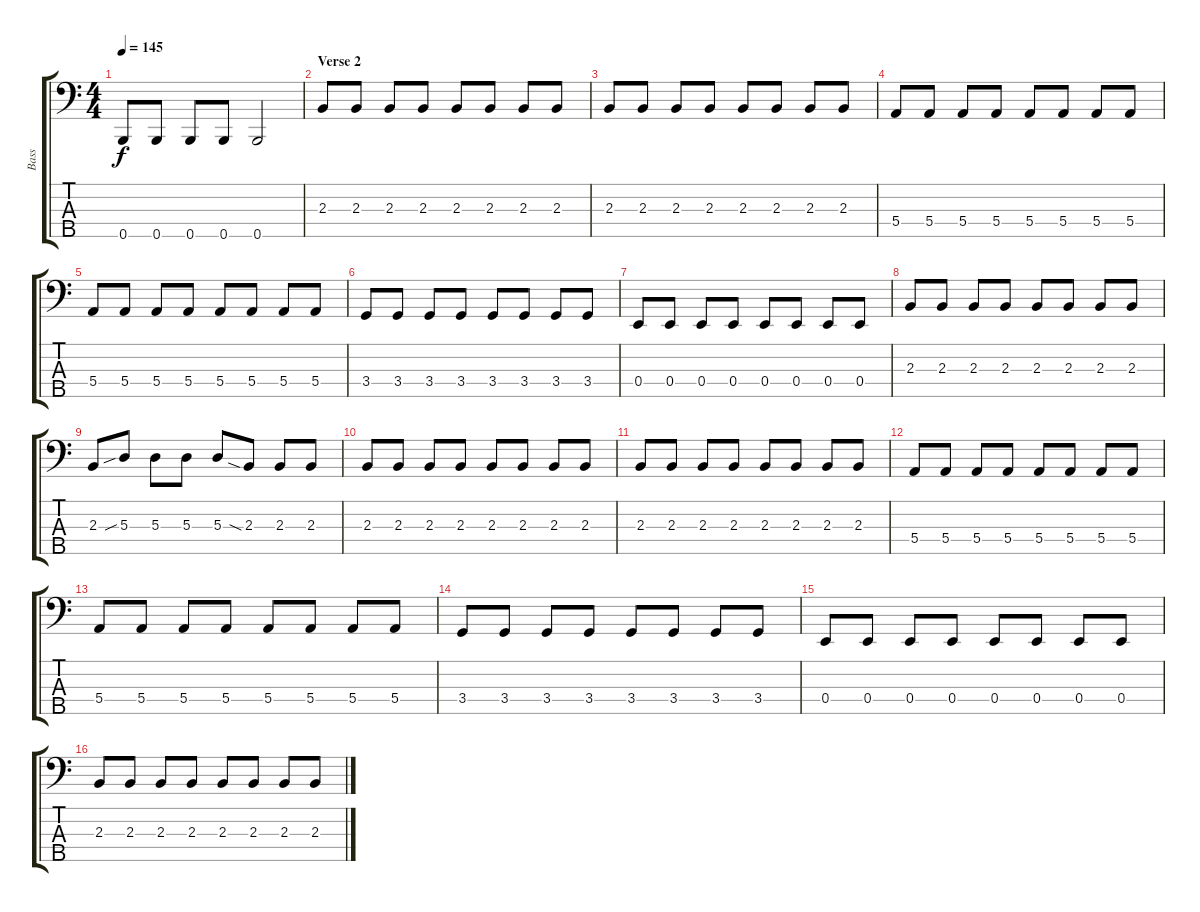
\track ("Bass" "Bass") {instrument electricbassfinger}
\staff {score tabs}
\tuning (G2 D2 A1 E1 B0) {hide}
\ts (4 4)
\tempo 145
\clef f4
\ks c
0.5.8{dy f} 0.5.8 0.5.8 0.5.8 0.5.2 |
\section ("" "Verse 2")
2.3.8 2.3.8 2.3.8 2.3.8 2.3.8 2.3.8 2.3.8 2.3.8 |
2.3.8 2.3.8 2.3.8 2.3.8 2.3.8 2.3.8 2.3.8 2.3.8 |
5.4.8 5.4.8 5.4.8 5.4.8 5.4.8 5.4.8 5.4.8 5.4.8 |
5.4.8 5.4.8 5.4.8 5.4.8 5.4.8 5.4.8 5.4.8 5.4.8 |
3.4.8 3.4.8 3.4.8 3.4.8 3.4.8 3.4.8 3.4.8 3.4.8 |
0.4.8 0.4.8 0.4.8 0.4.8 0.4.8 0.4.8 0.4.8 0.4.8 |
2.3.8 2.3.8 2.3.8 2.3.8 2.3.8 2.3.8 2.3.8 2.3.8 |
2.3.8 5.3{sib}.8 5.3.8 5.3.8 5.3.8 2.3{sia}.8 2.3.8 2.3.8 |
2.3.8 2.3.8 2.3.8 2.3.8 2.3.8 2.3.8 2.3.8 2.3.8 |
2.3.8 2.3.8 2.3.8 2.3.8 2.3.8 2.3.8 2.3.8 2.3.8 |
5.4.8 5.4.8 5.4.8 5.4.8 5.4.8 5.4.8 5.4.8 5.4.8 |
5.4.8 5.4.8 5.4.8 5.4.8 5.4.8 5.4.8 5.4.8 5.4.8 |
3.4.8 3.4.8 3.4.8 3.4.8 3.4.8 3.4.8 3.4.8 3.4.8 |
0.4.8 0.4.8 0.4.8 0.4.8 0.4.8 0.4.8 0.4.8 0.4.8 |
2.3.8 2.3.8 2.3.8 2.3.8 2.3.8 2.3.8 2.3.8 2.3.8
